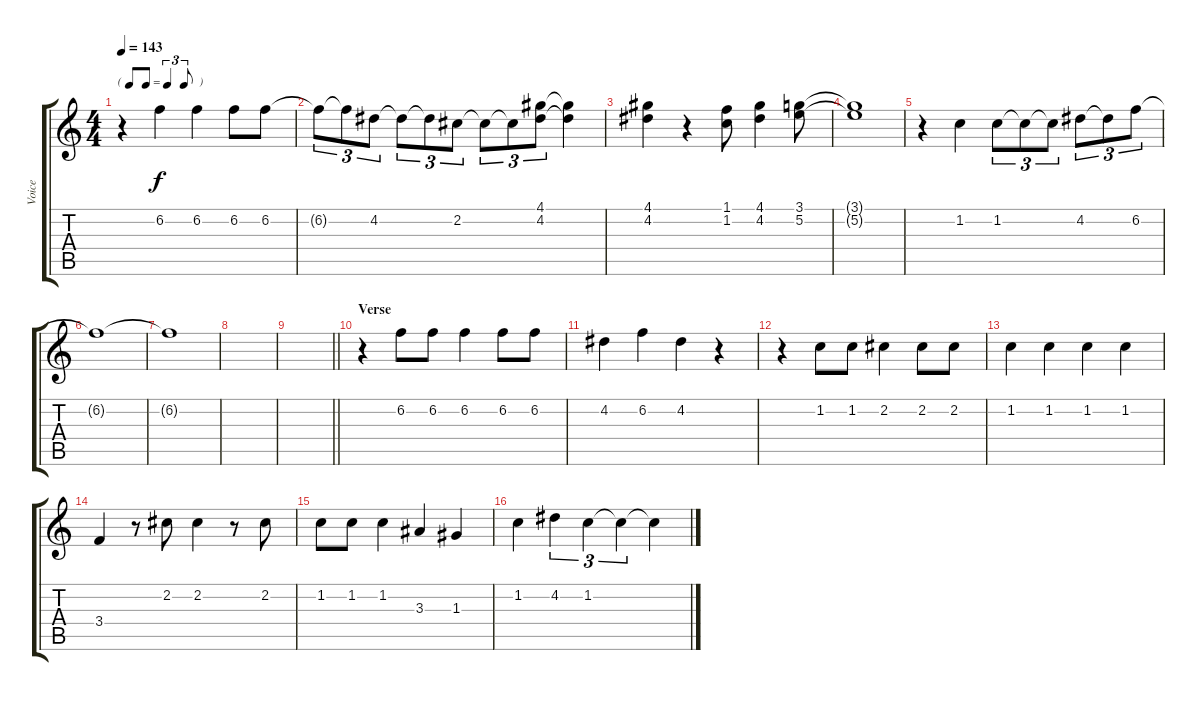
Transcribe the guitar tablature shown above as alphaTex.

\track ("Voice" "Voice") {instrument drawbarorgan}
\staff {score tabs}
\tuning (E5 B4 G4 D4 A3 E3) {hide}
\ts (4 4)
\tf triplet8th
\tempo 143
\clef g2
\ks c
r.4{dy f} 6.2.4 6.2.4 6.2.8 6.2.8 |
6.2{t}.8{tu (3 2)} 6.2{t}.8{tu (3 2)} 4.2.8{tu (3 2)} 4.2{t}.8{tu (3 2)} 4.2{t}.8{tu (3 2)} 2.2.8{tu (3 2)} 2.2{t}.8{tu (3 2)} 2.2{t}.8{tu (3 2)} (4.1 4.2).8{tu (3 2)} (4.1{t} 4.2{t}).4 |
(4.1 4.2).4 r.4 (1.1 1.2).8 (4.1 4.2).4 (3.1 5.2).8 |
(3.1{t} 5.2{t}).1 |
r.4 1.2.4 1.2.8{tu (3 2)} 1.2{t}.8{tu (3 2)} 1.2{t}.8{tu (3 2)} 4.2.8{tu (3 2)} 4.2{t}.8{tu (3 2)} 6.2.8{tu (3 2)} |
6.2{t}.1 |
6.2{t}.1 |
|
\barLineRight lightlight
|
\section ("" "Verse")
r.4 6.2.8 6.2.8 6.2.4 6.2.8 6.2.8 |
4.2.4 6.2.4 4.2.4 r.4 |
r.4 1.2.8 1.2.8 2.2.4 2.2.8 2.2.8 |
1.2.4 1.2.4 1.2.4 1.2.4 |
3.4.4 r.8 2.2.8 2.2.4 r.8 2.2.8 |
1.2.8 1.2.8 1.2.4 3.3.4 1.3.4 |
1.2.4 4.2.4{tu (3 2)} 1.2.4{tu (3 2)} 1.2{t}.4{tu (3 2)} 1.2{t}.4
